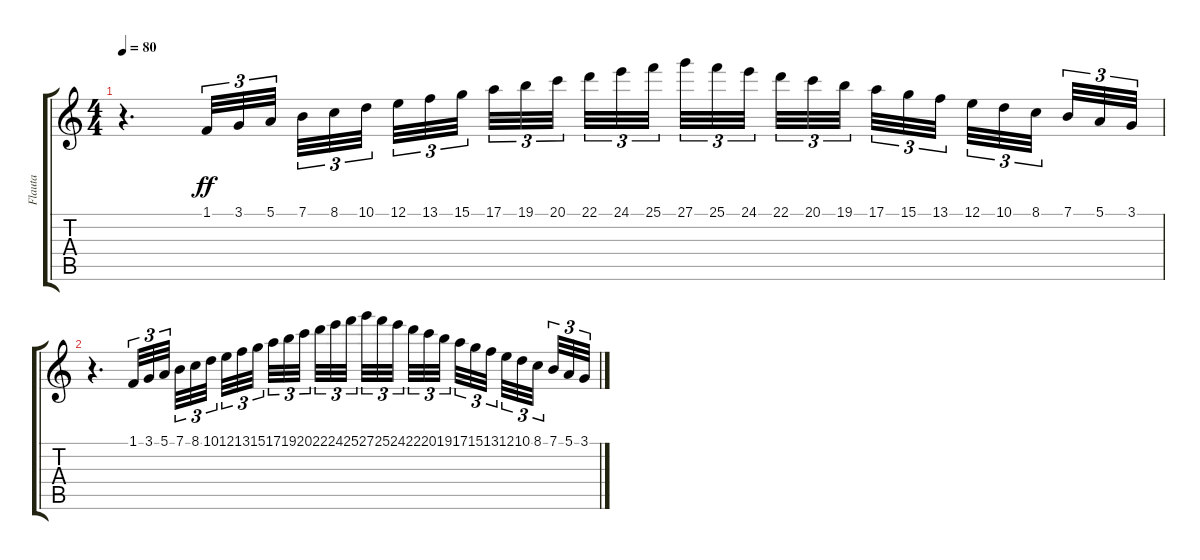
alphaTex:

\track ("Flauta" "Flauta") {instrument flute}
\staff {score tabs}
\tuning (E4 B3 G3 D3 A2 E2) {hide}
\ts (4 4)
\tempo 80
\clef g2
\ks c
r.4{d dy ff} 1.1.32{tu (3 2)} 3.1.32{tu (3 2)} 5.1.32{tu (3 2) beam splitsecondary} 7.1.32{tu (3 2)} 8.1.32{tu (3 2)} 10.1.32{tu (3 2)} 12.1.32{tu (3 2)} 13.1.32{tu (3 2)} 15.1.32{tu (3 2) beam splitsecondary} 17.1.32{tu (3 2)} 19.1.32{tu (3 2)} 20.1.32{tu (3 2) beam splitsecondary} 22.1.32{tu (3 2)} 24.1.32{tu (3 2)} 25.1.32{tu (3 2) beam splitsecondary} 27.1.32{tu (3 2)} 25.1.32{tu (3 2)} 24.1.32{tu (3 2)} 22.1.32{tu (3 2)} 20.1.32{tu (3 2)} 19.1.32{tu (3 2) beam splitsecondary} 17.1.32{tu (3 2)} 15.1.32{tu (3 2)} 13.1.32{tu (3 2) beam splitsecondary} 12.1.32{tu (3 2)} 10.1.32{tu (3 2)} 8.1.32{tu (3 2) beam splitsecondary} 7.1.32{tu (3 2)} 5.1.32{tu (3 2)} 3.1.32{tu (3 2)} |
r.4{d} 1.1.32{tu (3 2)} 3.1.32{tu (3 2)} 5.1.32{tu (3 2) beam splitsecondary} 7.1.32{tu (3 2)} 8.1.32{tu (3 2)} 10.1.32{tu (3 2)} 12.1.32{tu (3 2)} 13.1.32{tu (3 2)} 15.1.32{tu (3 2) beam splitsecondary} 17.1.32{tu (3 2)} 19.1.32{tu (3 2)} 20.1.32{tu (3 2) beam splitsecondary} 22.1.32{tu (3 2)} 24.1.32{tu (3 2)} 25.1.32{tu (3 2) beam splitsecondary} 27.1.32{tu (3 2)} 25.1.32{tu (3 2)} 24.1.32{tu (3 2)} 22.1.32{tu (3 2)} 20.1.32{tu (3 2)} 19.1.32{tu (3 2) beam splitsecondary} 17.1.32{tu (3 2)} 15.1.32{tu (3 2)} 13.1.32{tu (3 2) beam splitsecondary} 12.1.32{tu (3 2)} 10.1.32{tu (3 2)} 8.1.32{tu (3 2) beam splitsecondary} 7.1.32{tu (3 2)} 5.1.32{tu (3 2)} 3.1.32{tu (3 2)}
